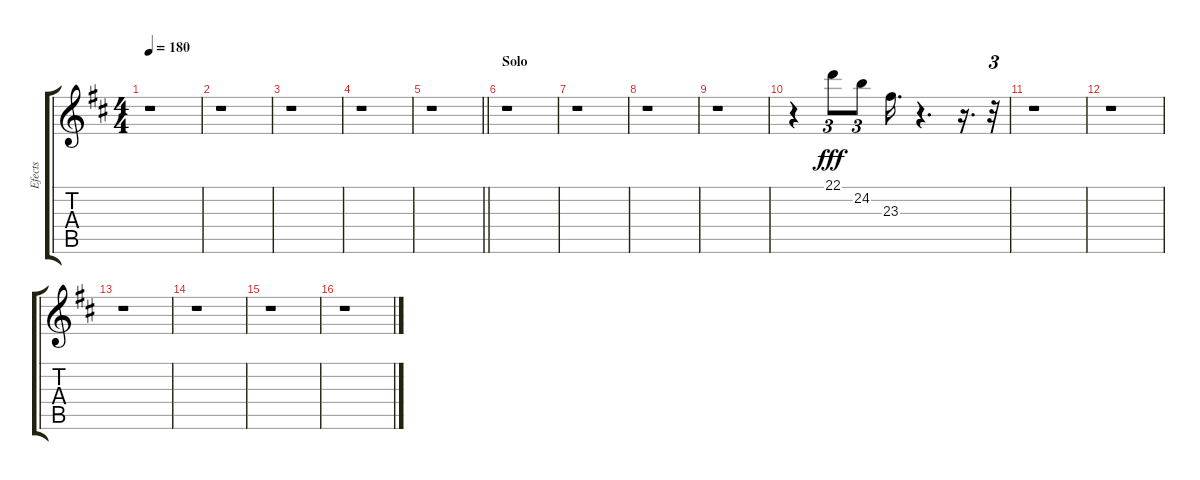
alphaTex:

\track ("Efects" "Efects") {instrument fx1rain}
\staff {score tabs}
\tuning (E4 B3 G3 D3 A2 E2) {hide}
\ts (4 4)
\tempo 180
\clef g2
\ks bminor
r.1{dy ppp} |
r.1 |
r.1 |
r.1 |
\barLineRight lightlight
r.1 |
\section ("" "Solo")
r.1 |
r.1 |
r.1 |
r.1 |
r.4 22.1.8{tu (3 2) dy fff} 24.2.8{tu (3 2)} 23.3.16{d} r.4{d} r.16{d} r.32{tu (3 2)} |
r.1 |
r.1 |
r.1 |
r.1 |
r.1 |
r.1
